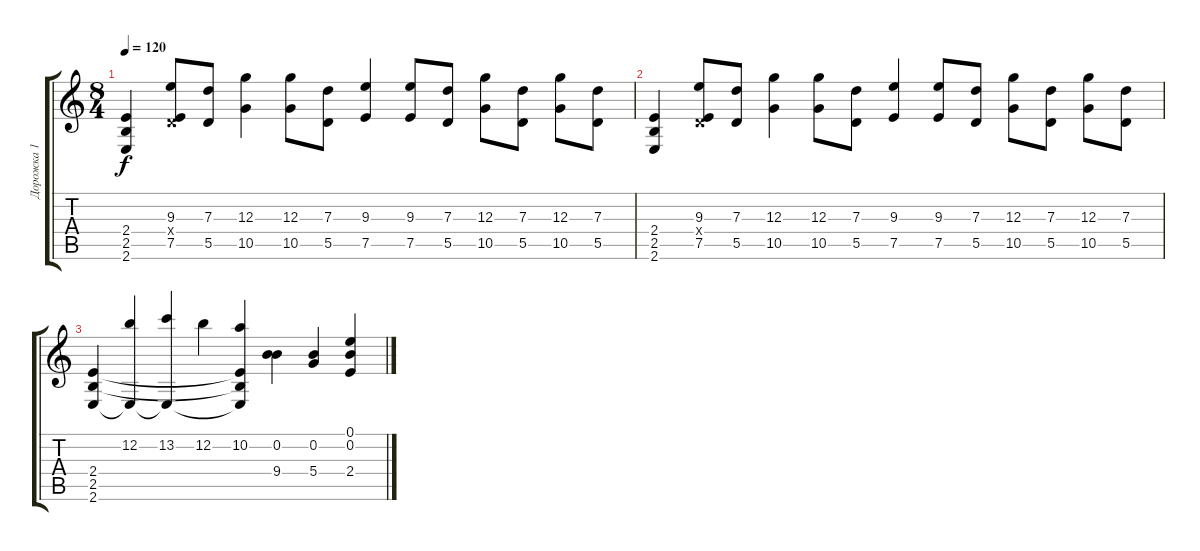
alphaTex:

\track ("Дорожка 1" "Дорожка 1") {instrument distortionguitar}
\staff {score tabs}
\tuning (E4 B3 G3 D3 A2 D2) {hide}
\ts (8 4)
\tempo 120
\clef g2
\ks c
(2.4 2.5 2.6).4{dy f} (9.3 0.4{x} 7.5).8 (7.3 5.5).8 (12.3 10.5).4 (12.3 10.5).8 (7.3 5.5).8 (9.3 7.5).4 (9.3 7.5).8 (7.3 5.5).8 (12.3 10.5).8 (7.3 5.5).8 (12.3 10.5).8 (7.3 5.5).8 |
(2.4 2.5 2.6).4 (9.3 0.4{x} 7.5).8 (7.3 5.5).8 (12.3 10.5).4 (12.3 10.5).8 (7.3 5.5).8 (9.3 7.5).4 (9.3 7.5).8 (7.3 5.5).8 (12.3 10.5).8 (7.3 5.5).8 (12.3 10.5).8 (7.3 5.5).8 |
(2.4 2.5 2.6).4 (12.2 2.6{t}).4 (13.2 2.6{t}).4 12.2.4 (10.2 2.4{t} 2.5{t} 2.6{t}).4 (0.2 9.4).4 (0.2 5.4).4 (0.1 0.2 2.4).4
